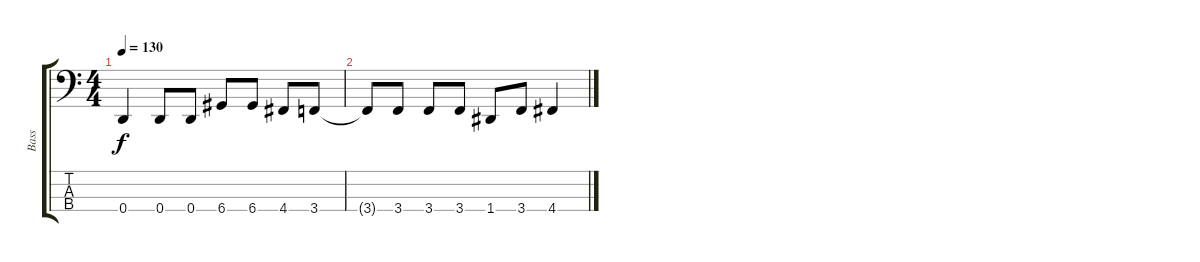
\track ("Bass" "Bass") {instrument electricbasspick}
\staff {score tabs}
\tuning (G2 D2 A1 D1) {hide}
\ts (4 4)
\tempo 130
\clef f4
\ks c
0.4.4{dy f} 0.4.8 0.4.8 6.4.8 6.4.8 4.4.8 3.4.8 |
3.4{t}.8 3.4.8 3.4.8 3.4.8 1.4.8 3.4.8 4.4.4
